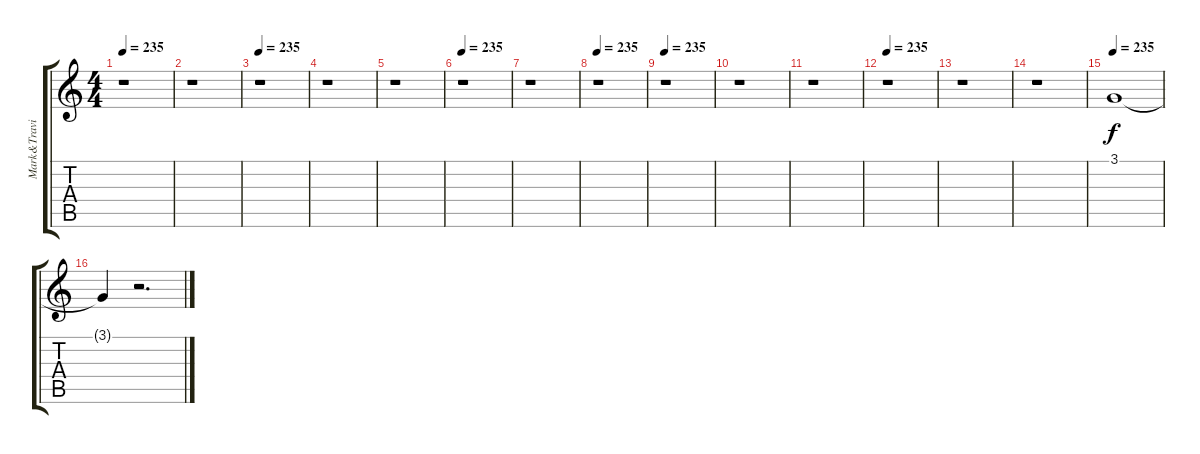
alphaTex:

\track ("Mark&Travis - vocal chorus" "Mark&Travi") {instrument lead6voice}
\staff {score tabs}
\tuning (E4 B3 G3 D3 A2 E2) {hide}
\ts (4 4)
\tempo 235
\clef g2
\ks c
r.1{dy f} |
r.1 |
\tempo 235
r.1 |
r.1 |
r.1 |
\tempo 235
r.1 |
r.1 |
\tempo 235
r.1 |
\tempo 235
r.1 |
r.1 |
r.1 |
\tempo 235
r.1 |
r.1 |
r.1 |
\tempo 235
3.1.1 |
3.1{t}.4 r.2{d}
